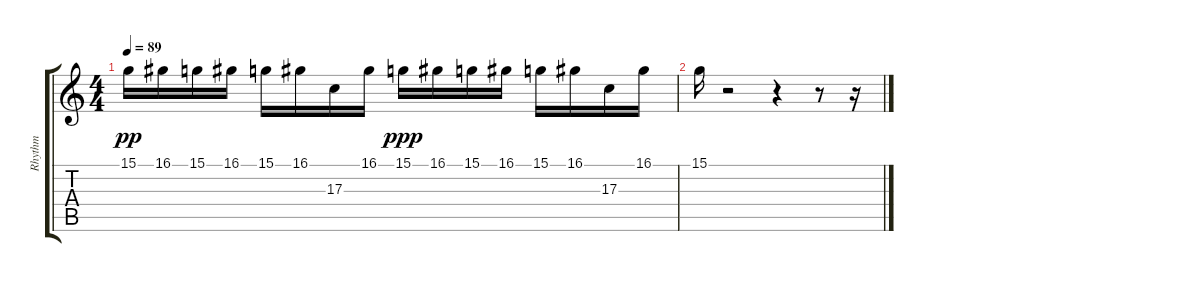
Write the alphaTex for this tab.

\track ("Rhythm" "Rhythm") {instrument lead2sawtooth}
\staff {score tabs}
\tuning (E4 B3 G3 D3 A2 E2) {hide}
\ts (4 4)
\tempo 89
\clef g2
\ks c
15.1.16{dy pp} 16.1.16 15.1.16 16.1.16 15.1.16 16.1.16 17.3.16 16.1.16 15.1.16{dy ppp} 16.1.16 15.1.16 16.1.16 15.1.16 16.1.16 17.3.16 16.1.16 |
15.1.16 r.2 r.4 r.8 r.16
